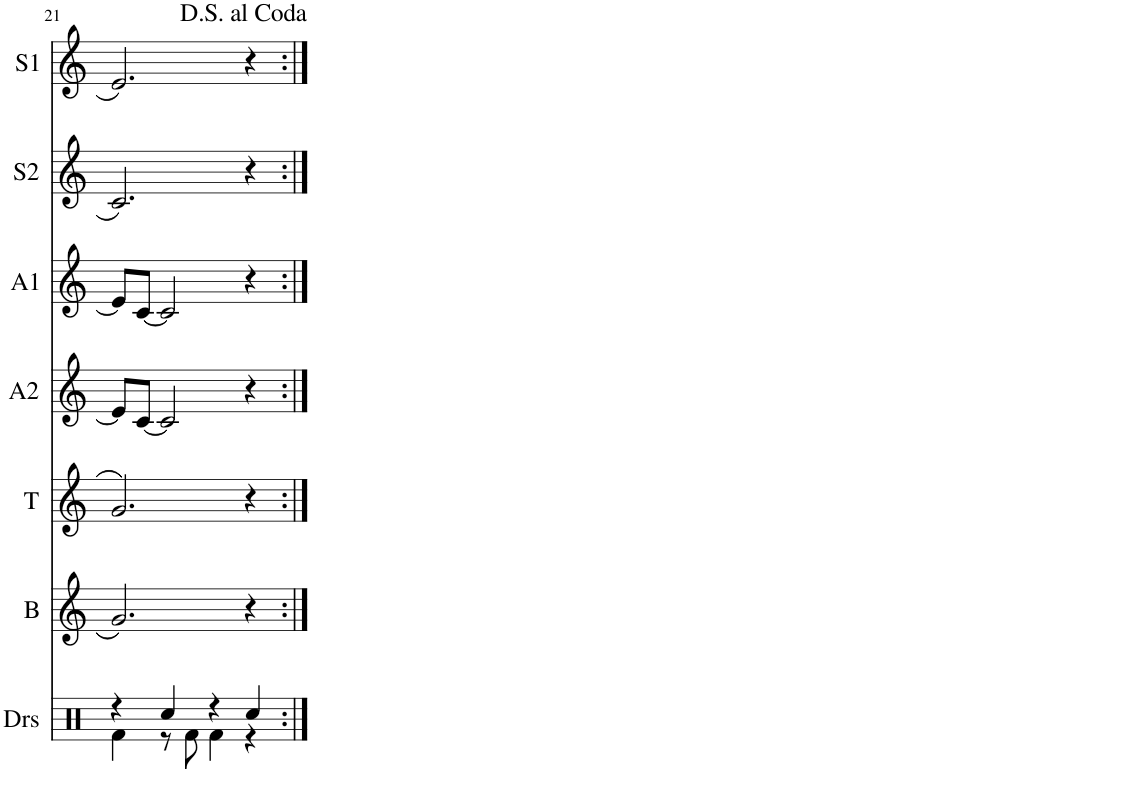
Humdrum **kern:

**kern	**kern	**kern	**kern	**kern	**kern	**kern
*part7	*part6	*part5	*part4	*part3	*part2	*part1
*staff7	*staff6	*staff5	*staff4	*staff3	*staff2	*staff1
*I"Rytme	*I"B	*I"T	*I"A2	*I"A1	*I"S2	*I"S1
*	*I'B	*I'T	*I'A2	*I'A1	*I'S2	*I'S1
!!LO:PB:g=z
*clefX	*clefG2	*clefG2	*clefG2	*clefG2	*clefG2	*clefG2
*k[]	*k[]	*k[]	*k[]	*k[]	*k[]	*k[]
*M4/4	*M4/4	*M4/4	*M4/4	*M4/4	*M4/4	*M4/4
=21	=21	=21	=21	=21	=21	=21
*^	*	*	*	*	*	*
4r	4Rf\	2.g/	2.g/	8e/L]	8e/L]	2.c/	2.e/
.	.	.	.	[8c/J	[8c/J	.	.
4Rcc/	8r	.	.	2c/]	2c/]	.	.
.	8Rf\	.	.	.	.	.	.
4r	4Rf\	.	.	.	.	.	.
4Rcc/	4r	4r	4r	4r	4r	4r	4r
*v	*v	*	*	*	*	*	*
=:|!	=:|!	=:|!	=:|!	=:|!	=:|!	=:|!
*-	*-	*-	*-	*-	*-	*-
